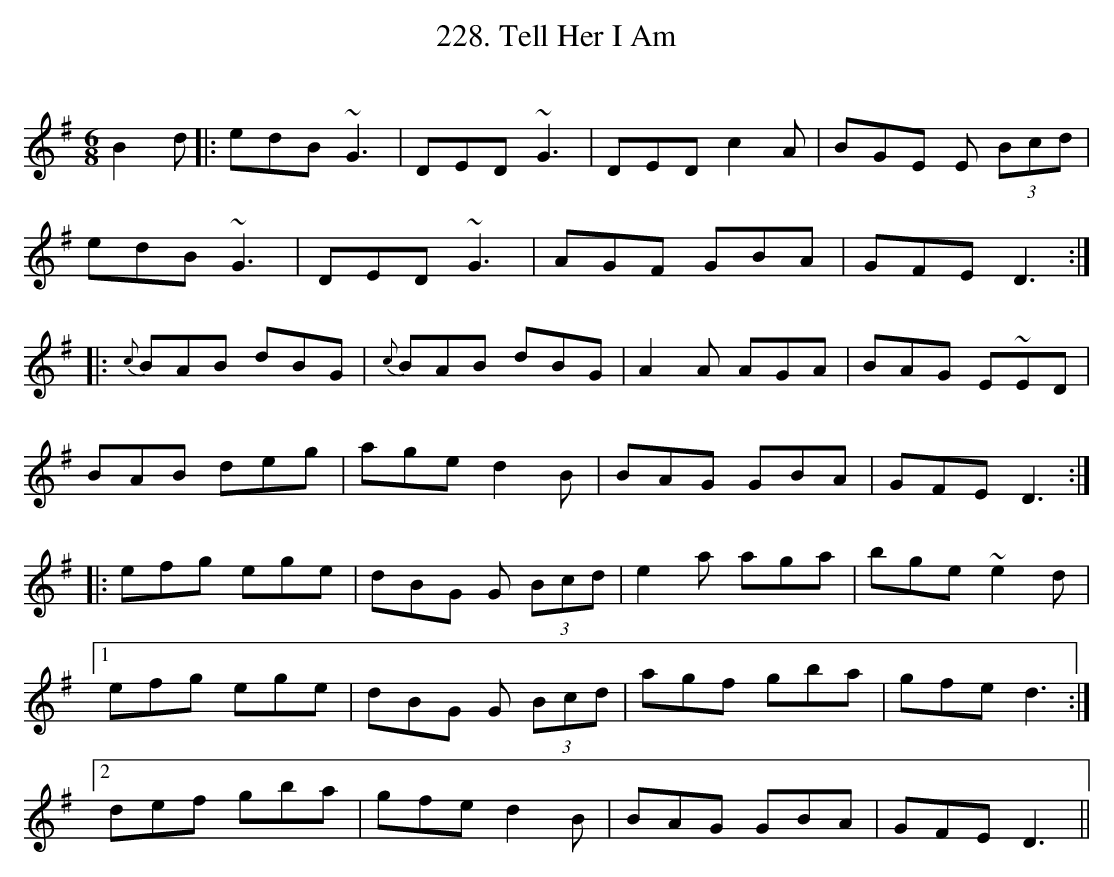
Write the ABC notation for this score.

X:1
T:228. Tell Her I Am
M:6/8
K:G
B2d|:edB ~G3|DED ~G3|DED c2A|BGE E (3Bcd|
edB ~G3|DED ~G3|AGF GBA|GFE D3:|
|:{c}BAB dBG|{c}BAB dBG|A2 A AGA|BAG E~ED|
BAB deg|age d2 B|BAG GBA|GFE D3:|
|:efg ege|dBG G (3Bcd|e2 a aga|bge ~e2d|
[1 efg ege|dBG G (3Bcd|agf gba|gfe d3:|
[2 def gba|gfe d2B|BAG GBA|GFE D3||
